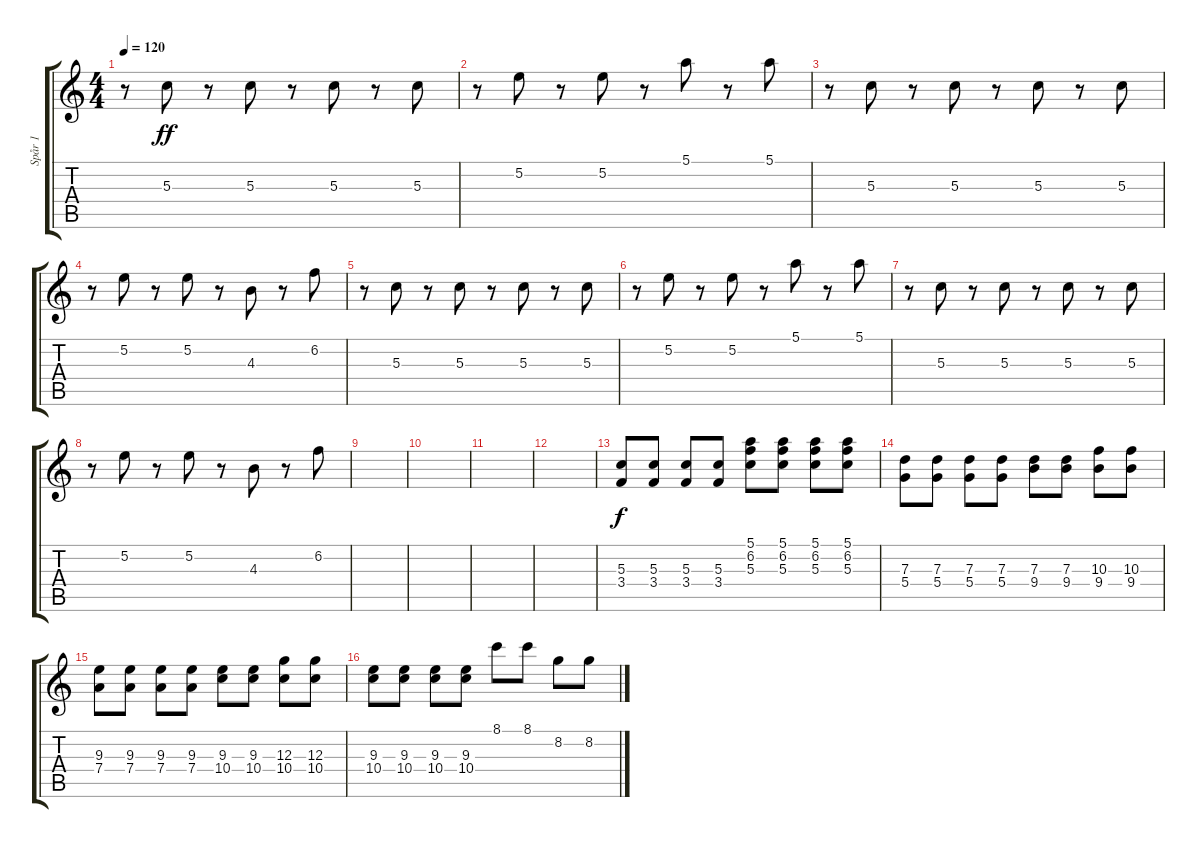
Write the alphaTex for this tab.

\track ("Spår 1" "Spår 1") {instrument overdrivenguitar}
\staff {score tabs}
\tuning (E4 B3 G3 D3 A2 E2) {hide}
\ts (4 4)
\tempo 120
\clef g2
\ks c
r.8{dy ff} 5.3.8 r.8 5.3.8 r.8 5.3.8 r.8 5.3.8 |
r.8 5.2.8 r.8 5.2.8 r.8 5.1.8 r.8 5.1.8 |
r.8 5.3.8 r.8 5.3.8 r.8 5.3.8 r.8 5.3.8 |
r.8 5.2.8 r.8 5.2.8 r.8 4.3.8 r.8 6.2.8 |
r.8 5.3.8 r.8 5.3.8 r.8 5.3.8 r.8 5.3.8 |
r.8 5.2.8 r.8 5.2.8 r.8 5.1.8 r.8 5.1.8 |
r.8 5.3.8 r.8 5.3.8 r.8 5.3.8 r.8 5.3.8 |
r.8 5.2.8 r.8 5.2.8 r.8 4.3.8 r.8 6.2.8 |
|
|
|
|
(5.3 3.4).8{dy f} (5.3 3.4).8 (5.3 3.4).8 (5.3 3.4).8 (5.1 6.2 5.3).8 (5.1 6.2 5.3).8 (5.1 6.2 5.3).8 (5.1 6.2 5.3).8 |
(7.3 5.4).8 (7.3 5.4).8 (7.3 5.4).8 (7.3 5.4).8 (7.3 9.4).8 (7.3 9.4).8 (10.3 9.4).8 (10.3 9.4).8 |
(9.3 7.4).8 (9.3 7.4).8 (9.3 7.4).8 (9.3 7.4).8 (9.3 10.4).8 (9.3 10.4).8 (12.3 10.4).8 (12.3 10.4).8 |
(9.3 10.4).8 (9.3 10.4).8 (9.3 10.4).8 (9.3 10.4).8 8.1.8 8.1.8 8.2.8 8.2.8
